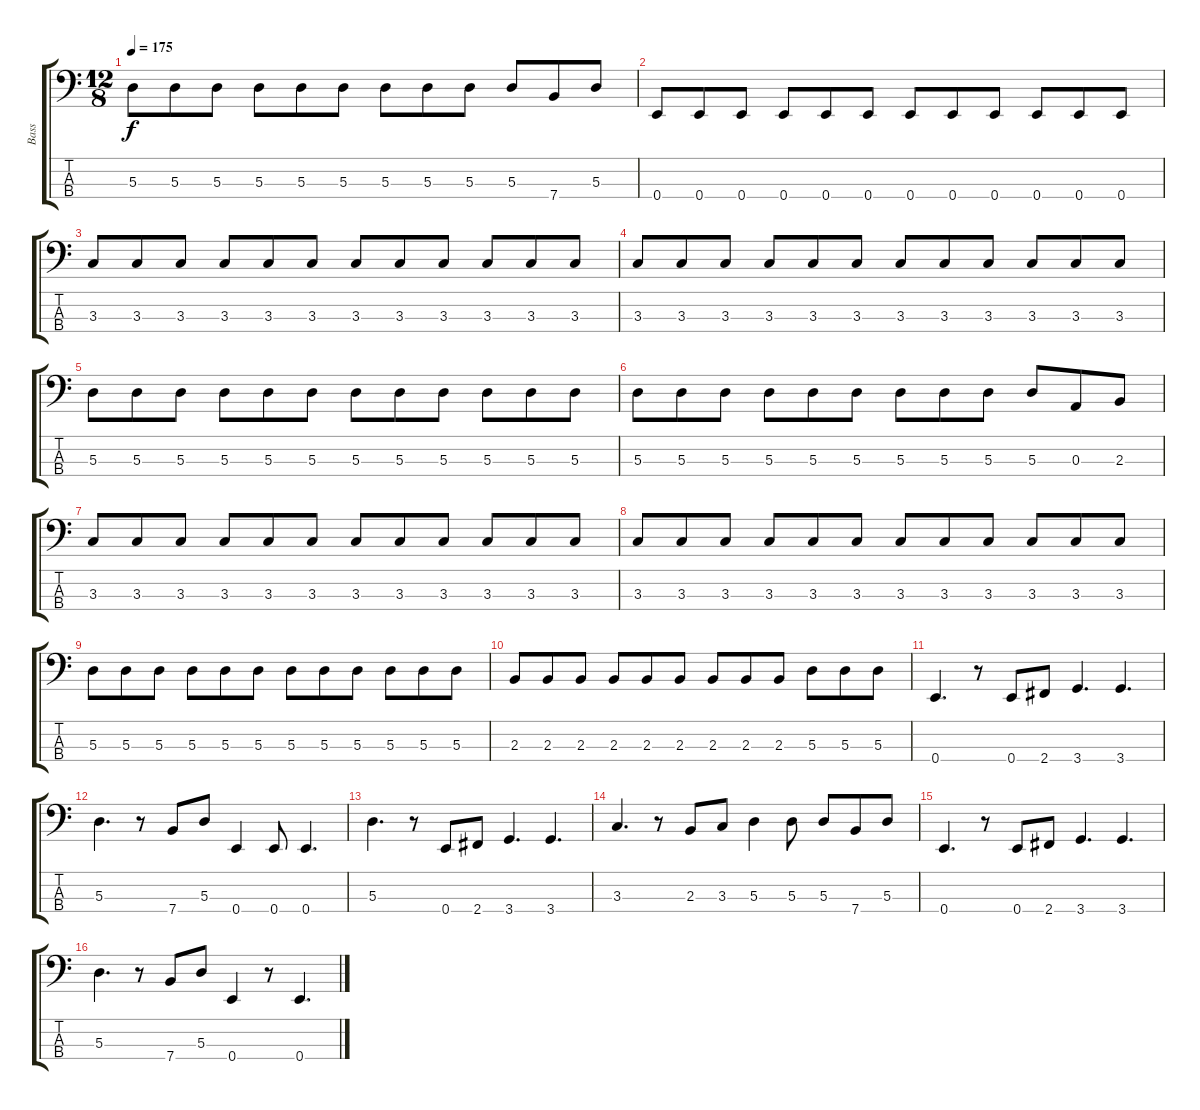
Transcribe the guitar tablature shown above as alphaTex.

\track ("Bass" "Bass") {instrument electricbassfinger}
\staff {score tabs}
\tuning (G2 D2 A1 E1) {hide}
\ts (12 8)
\tempo 175
\clef f4
\ks c
5.3.8{dy f} 5.3.8 5.3.8 5.3.8 5.3.8 5.3.8 5.3.8 5.3.8 5.3.8 5.3.8 7.4.8 5.3.8 |
0.4.8 0.4.8 0.4.8 0.4.8 0.4.8 0.4.8 0.4.8 0.4.8 0.4.8 0.4.8 0.4.8 0.4.8 |
3.3.8 3.3.8 3.3.8 3.3.8 3.3.8 3.3.8 3.3.8 3.3.8 3.3.8 3.3.8 3.3.8 3.3.8 |
3.3.8 3.3.8 3.3.8 3.3.8 3.3.8 3.3.8 3.3.8 3.3.8 3.3.8 3.3.8 3.3.8 3.3.8 |
5.3.8 5.3.8 5.3.8 5.3.8 5.3.8 5.3.8 5.3.8 5.3.8 5.3.8 5.3.8 5.3.8 5.3.8 |
5.3.8 5.3.8 5.3.8 5.3.8 5.3.8 5.3.8 5.3.8 5.3.8 5.3.8 5.3.8 0.3.8 2.3.8 |
3.3.8 3.3.8 3.3.8 3.3.8 3.3.8 3.3.8 3.3.8 3.3.8 3.3.8 3.3.8 3.3.8 3.3.8 |
3.3.8 3.3.8 3.3.8 3.3.8 3.3.8 3.3.8 3.3.8 3.3.8 3.3.8 3.3.8 3.3.8 3.3.8 |
5.3.8 5.3.8 5.3.8 5.3.8 5.3.8 5.3.8 5.3.8 5.3.8 5.3.8 5.3.8 5.3.8 5.3.8 |
2.3.8 2.3.8 2.3.8 2.3.8 2.3.8 2.3.8 2.3.8 2.3.8 2.3.8 5.3.8 5.3.8 5.3.8 |
0.4.4{d} r.8 0.4.8 2.4.8 3.4.4{d} 3.4.4{d} |
5.3.4{d} r.8 7.4.8 5.3.8 0.4.4 0.4.8 0.4.4{d} |
5.3.4{d} r.8 0.4.8 2.4.8 3.4.4{d} 3.4.4{d} |
3.3.4{d} r.8 2.3.8 3.3.8 5.3.4 5.3.8 5.3.8 7.4.8 5.3.8 |
0.4.4{d} r.8 0.4.8 2.4.8 3.4.4{d} 3.4.4{d} |
5.3.4{d} r.8 7.4.8 5.3.8 0.4.4 r.8 0.4.4{d}
